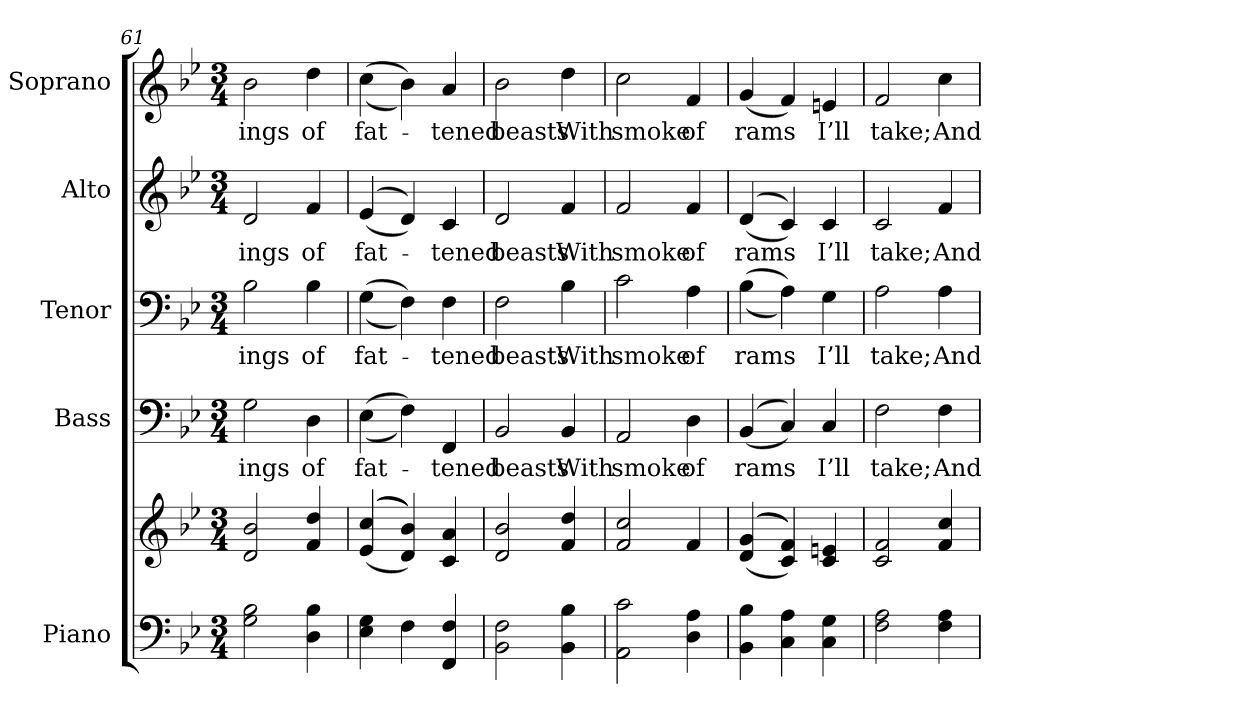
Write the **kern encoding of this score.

**kern	**kern	**kern	**text	**kern	**text	**kern	**text	**kern	**text
*part5	*part5	*part4	*part4	*part3	*part3	*part2	*part2	*part1	*part1
*staff6	*staff5	*staff4	*staff4	*staff3	*staff3	*staff2	*staff2	*staff1	*staff1
*I"Piano	*	*I"Bass	*	*I"Tenor	*	*I"Alto	*	*I"Soprano	*
*I'Pno.	*	*I'B.	*	*I'T.	*	*I'A.	*	*I'S.	*
*clefF4	*clefG2	*clefF4	*	*clefF4	*	*clefG2	*	*clefG2	*
*k[b-e-]	*k[b-e-]	*k[b-e-]	*	*k[b-e-]	*	*k[b-e-]	*	*k[b-e-]	*
*B-:	*B-:	*B-:	*	*B-:	*	*B-:	*	*B-:	*
*M3/4	*M3/4	*M3/4	*	*M3/4	*	*M3/4	*	*M3/4	*
=61	=61	=61	=61	=61	=61	=61	=61	=61	=61
!	!	!	!LO:LY:b:color=#000000	!	!	!	!	!	!
!	!	!	!	!	!LO:LY:b:color=#000000	!	!	!	!
!	!	!	!	!	!	!	!LO:LY:b:color=#000000	!	!
!	!	!	!	!	!	!	!	!	!LO:LY:b:color=#000000
2Gi\ 2B-i	2di/ 2b-i	2Gi\	-ings	2B-i\	-ings	2di/	-ings	2b-i\	-ings
!	!	!	!LO:LY:b:color=#000000	!	!	!	!	!	!
!	!	!	!	!	!LO:LY:b:color=#000000	!	!	!	!
!	!	!	!	!	!	!	!LO:LY:b:color=#000000	!	!
!	!	!	!	!	!	!	!	!	!LO:LY:b:color=#000000
4Di\ 4B-i	4fi/ 4ddi	4Di\	of	4B-i\	of	4fi/	of	4ddi\	of
=62	=62	=62	=62	=62	=62	=62	=62	=62	=62
!	!	!	!LO:LY:b:color=#000000	!	!	!	!	!	!
!	!	!	!	!	!LO:LY:b:color=#000000	!	!	!	!
!	!	!	!	!	!	!	!LO:LY:b:color=#000000	!	!
!	!	!	!	!	!	!	!	!	!LO:LY:b:color=#000000
4E-i\ 4Gi	(((4e-i/ 4cci	((4E-i\	fat-	((4Gi\	fat-	((4e-i/	fat-	((4cci\	fat-
4Fi\	4di/ 4b-i)))	4Fi\))	.	4Fi\))	.	4di/))	.	4b-i\))	.
!	!	!	!LO:LY:b:color=#000000	!	!	!	!	!	!
!	!	!	!	!	!LO:LY:b:color=#000000	!	!	!	!
!	!	!	!	!	!	!	!LO:LY:b:color=#000000	!	!
!	!	!	!	!	!	!	!	!	!LO:LY:b:color=#000000
4FFi/ 4Fi	4ci/ 4ai	4FFi/	-tened	4Fi\	-tened	4ci/	-tened	4ai/	-tened
!!LO:PB:g=z
=63	=63	=63	=63	=63	=63	=63	=63	=63	=63
!	!	!	!LO:LY:b:color=#000000	!	!	!	!	!	!
!	!	!	!	!	!LO:LY:b:color=#000000	!	!	!	!
!	!	!	!	!	!	!	!LO:LY:b:color=#000000	!	!
!	!	!	!	!	!	!	!	!	!LO:LY:b:color=#000000
2BB-i\ 2Fi	2di/ 2b-i	2BB-i/	beasts	2Fi\	beasts	2di/	beasts	2b-i\	beasts
!	!	!	!LO:LY:b:color=#000000	!	!	!	!	!	!
!	!	!	!	!	!LO:LY:b:color=#000000	!	!	!	!
!	!	!	!	!	!	!	!LO:LY:b:color=#000000	!	!
!	!	!	!	!	!	!	!	!	!LO:LY:b:color=#000000
4BB-i\ 4B-i	4fi/ 4ddi	4BB-i/	With	4B-i\	With	4fi/	With	4ddi\	With
=64	=64	=64	=64	=64	=64	=64	=64	=64	=64
!	!	!	!LO:LY:b:color=#000000	!	!	!	!	!	!
!	!	!	!	!	!LO:LY:b:color=#000000	!	!	!	!
!	!	!	!	!	!	!	!LO:LY:b:color=#000000	!	!
!	!	!	!	!	!	!	!	!	!LO:LY:b:color=#000000
2AAi\ 2ci	2fi/ 2cci	2AAi/	smoke	2ci\	smoke	2fi/	smoke	2cci\	smoke
!	!	!	!LO:LY:b:color=#000000	!	!	!	!	!	!
!	!	!	!	!	!LO:LY:b:color=#000000	!	!	!	!
!	!	!	!	!	!	!	!LO:LY:b:color=#000000	!	!
!	!	!	!	!	!	!	!	!	!LO:LY:b:color=#000000
4Di\ 4Ai	4fi/	4Di\	of	4Ai\	of	4fi/	of	4fi/	of
=65	=65	=65	=65	=65	=65	=65	=65	=65	=65
!	!	!	!LO:LY:b:color=#000000	!	!	!	!	!	!
!	!	!	!	!	!LO:LY:b:color=#000000	!	!	!	!
!	!	!	!	!	!	!	!LO:LY:b:color=#000000	!	!
!	!	!	!	!	!	!	!	!	!LO:LY:b:color=#000000
4BB-i\ 4B-i	(((4di/ 4gi	((4BB-i/	rams	((4B-i\	rams	((4di/	rams	(4gi/	rams
4Ci\ 4Ai	4ci/ 4fi)))	4Ci/))	.	4Ai\))	.	4ci/))	.	4fi/)	.
!	!	!	!LO:LY:b:color=#000000	!	!	!	!	!	!
!	!	!	!	!	!LO:LY:b:color=#000000	!	!	!	!
!	!	!	!	!	!	!	!LO:LY:b:color=#000000	!	!
!	!	!	!	!	!	!	!	!	!LO:LY:b:color=#000000
4Ci\ 4Gi	4ci/ 4eni	4Ci/	I’ll	4Gi\	I’ll	4ci/	I’ll	4eni/	I’ll
=66	=66	=66	=66	=66	=66	=66	=66	=66	=66
!	!	!	!LO:LY:b:color=#000000	!	!	!	!	!	!
!	!	!	!	!	!LO:LY:b:color=#000000	!	!	!	!
!	!	!	!	!	!	!	!LO:LY:b:color=#000000	!	!
!	!	!	!	!	!	!	!	!	!LO:LY:b:color=#000000
2Fi\ 2Ai	2ci/ 2fi	2Fi\	take;	2Ai\	take;	2ci/	take;	2fi/	take;
!	!	!	!LO:LY:b:color=#000000	!	!	!	!	!	!
!	!	!	!	!	!LO:LY:b:color=#000000	!	!	!	!
!	!	!	!	!	!	!	!LO:LY:b:color=#000000	!	!
!	!	!	!	!	!	!	!	!	!LO:LY:b:color=#000000
4Fi\ 4Ai	4fi/ 4cci	4Fi\	And	4Ai\	And	4fi/	And	4cci\	And
=	=	=	=	=	=	=	=	=	=
*-	*-	*-	*-	*-	*-	*-	*-	*-	*-
